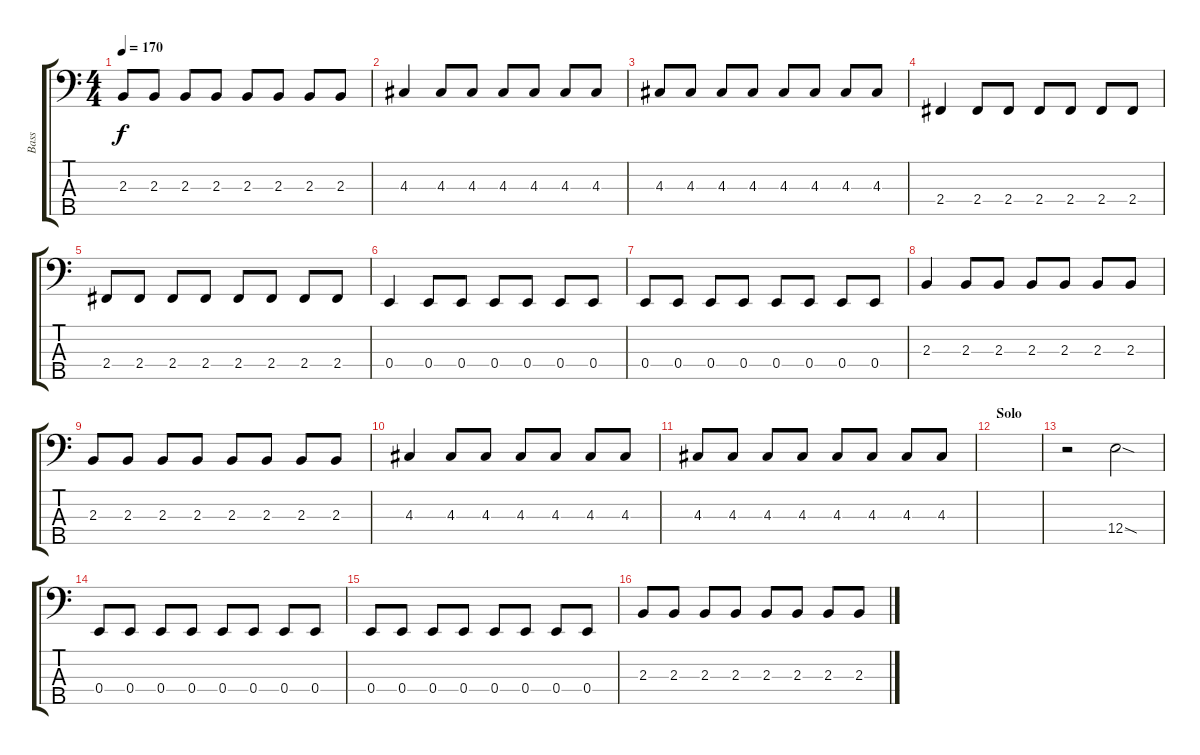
\track ("Bass" "Bass") {instrument electricbassfinger}
\staff {score tabs}
\tuning (G2 D2 A1 E1 B0) {hide}
\ts (4 4)
\tempo 170
\clef f4
\ks c
2.3.8{dy f} 2.3.8 2.3.8 2.3.8 2.3.8 2.3.8 2.3.8 2.3.8 |
4.3.4 4.3.8 4.3.8 4.3.8 4.3.8 4.3.8 4.3.8 |
4.3.8 4.3.8 4.3.8 4.3.8 4.3.8 4.3.8 4.3.8 4.3.8 |
2.4.4 2.4.8 2.4.8 2.4.8 2.4.8 2.4.8 2.4.8 |
2.4.8 2.4.8 2.4.8 2.4.8 2.4.8 2.4.8 2.4.8 2.4.8 |
0.4.4 0.4.8 0.4.8 0.4.8 0.4.8 0.4.8 0.4.8 |
0.4.8 0.4.8 0.4.8 0.4.8 0.4.8 0.4.8 0.4.8 0.4.8 |
2.3.4 2.3.8 2.3.8 2.3.8 2.3.8 2.3.8 2.3.8 |
2.3.8 2.3.8 2.3.8 2.3.8 2.3.8 2.3.8 2.3.8 2.3.8 |
4.3.4 4.3.8 4.3.8 4.3.8 4.3.8 4.3.8 4.3.8 |
4.3.8 4.3.8 4.3.8 4.3.8 4.3.8 4.3.8 4.3.8 4.3.8 |
\section ("" "Solo")
|
r.2 12.4{sod}.2 |
0.4.8 0.4.8 0.4.8 0.4.8 0.4.8 0.4.8 0.4.8 0.4.8 |
0.4.8 0.4.8 0.4.8 0.4.8 0.4.8 0.4.8 0.4.8 0.4.8 |
2.3.8 2.3.8 2.3.8 2.3.8 2.3.8 2.3.8 2.3.8 2.3.8
